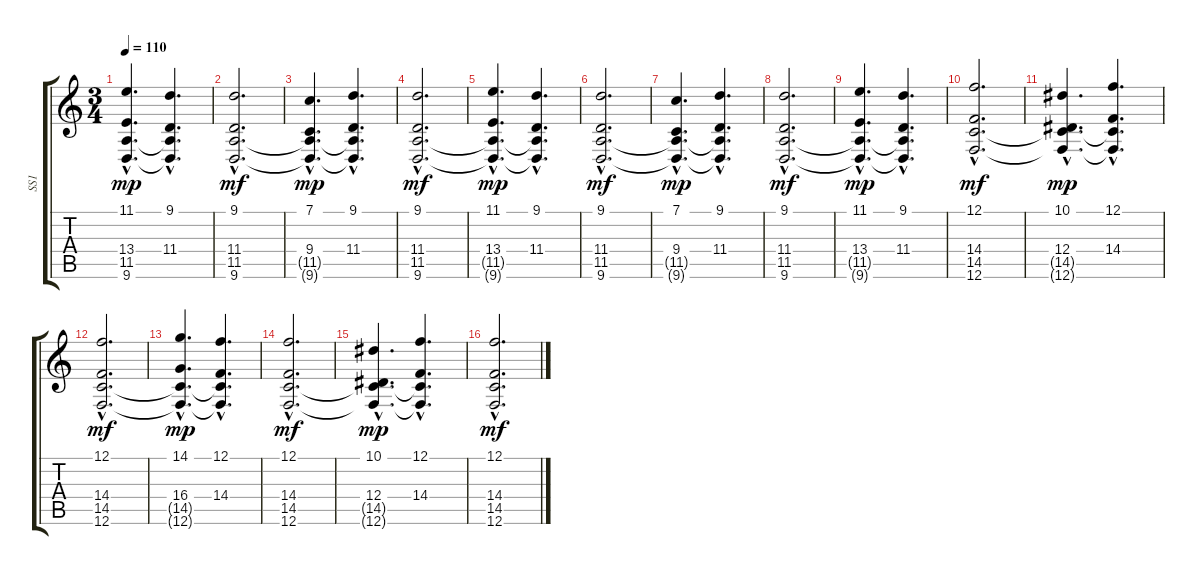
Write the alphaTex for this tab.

\track ("SS1" "SS1") {instrument synthstrings1}
\staff {score tabs}
\tuning (F4 C4 Ab3 Eb3 Bb2 F2) {hide}
\ts (3 4)
\tempo 110
\clef g2
\ks c
(11.1{hac} 13.4{hac} 11.5{hac t} 9.6{hac t}).4{d dy mp} (9.1{hac} 11.4{hac} 11.5{hac t} 9.6{hac t}).4{d} |
(9.1{hac} 11.4{hac} 11.5{hac} 9.6{hac}).2{d dy mf} |
(7.1{hac} 9.4{hac} 11.5{hac t} 9.6{hac t}).4{d dy mp} (9.1{hac} 11.4{hac} 11.5{hac t} 9.6{hac t}).4{d} |
(9.1{hac} 11.4{hac} 11.5{hac} 9.6{hac}).2{d dy mf} |
(11.1{hac} 13.4{hac} 11.5{hac t} 9.6{hac t}).4{d dy mp} (9.1{hac} 11.4{hac} 11.5{hac t} 9.6{hac t}).4{d} |
(9.1{hac} 11.4{hac} 11.5{hac} 9.6{hac}).2{d dy mf} |
(7.1{hac} 9.4{hac} 11.5{hac t} 9.6{hac t}).4{d dy mp} (9.1{hac} 11.4{hac} 11.5{hac t} 9.6{hac t}).4{d} |
(9.1{hac} 11.4{hac} 11.5{hac} 9.6{hac}).2{d dy mf} |
(11.1{hac} 13.4{hac} 11.5{hac t} 9.6{hac t}).4{d dy mp} (9.1{hac} 11.4{hac} 11.5{hac t} 9.6{hac t}).4{d} |
(12.1{hac} 14.4{hac} 14.5{hac} 12.6{hac}).2{d dy mf} |
(10.1{hac} 12.4{hac} 14.5{hac t} 12.6{hac t}).4{d dy mp} (12.1{hac} 14.4{hac} 14.5{hac t} 12.6{hac t}).4{d} |
(12.1{hac} 14.4{hac} 14.5{hac} 12.6{hac}).2{d dy mf} |
(14.1{hac} 16.4{hac} 14.5{hac t} 12.6{hac t}).4{d dy mp} (12.1{hac} 14.4{hac} 14.5{hac t} 12.6{hac t}).4{d} |
(12.1{hac} 14.4{hac} 14.5{hac} 12.6{hac}).2{d dy mf} |
(10.1{hac} 12.4{hac} 14.5{hac t} 12.6{hac t}).4{d dy mp} (12.1{hac} 14.4{hac} 14.5{hac t} 12.6{hac t}).4{d} |
(12.1{hac} 14.4{hac} 14.5{hac} 12.6{hac}).2{d dy mf}
